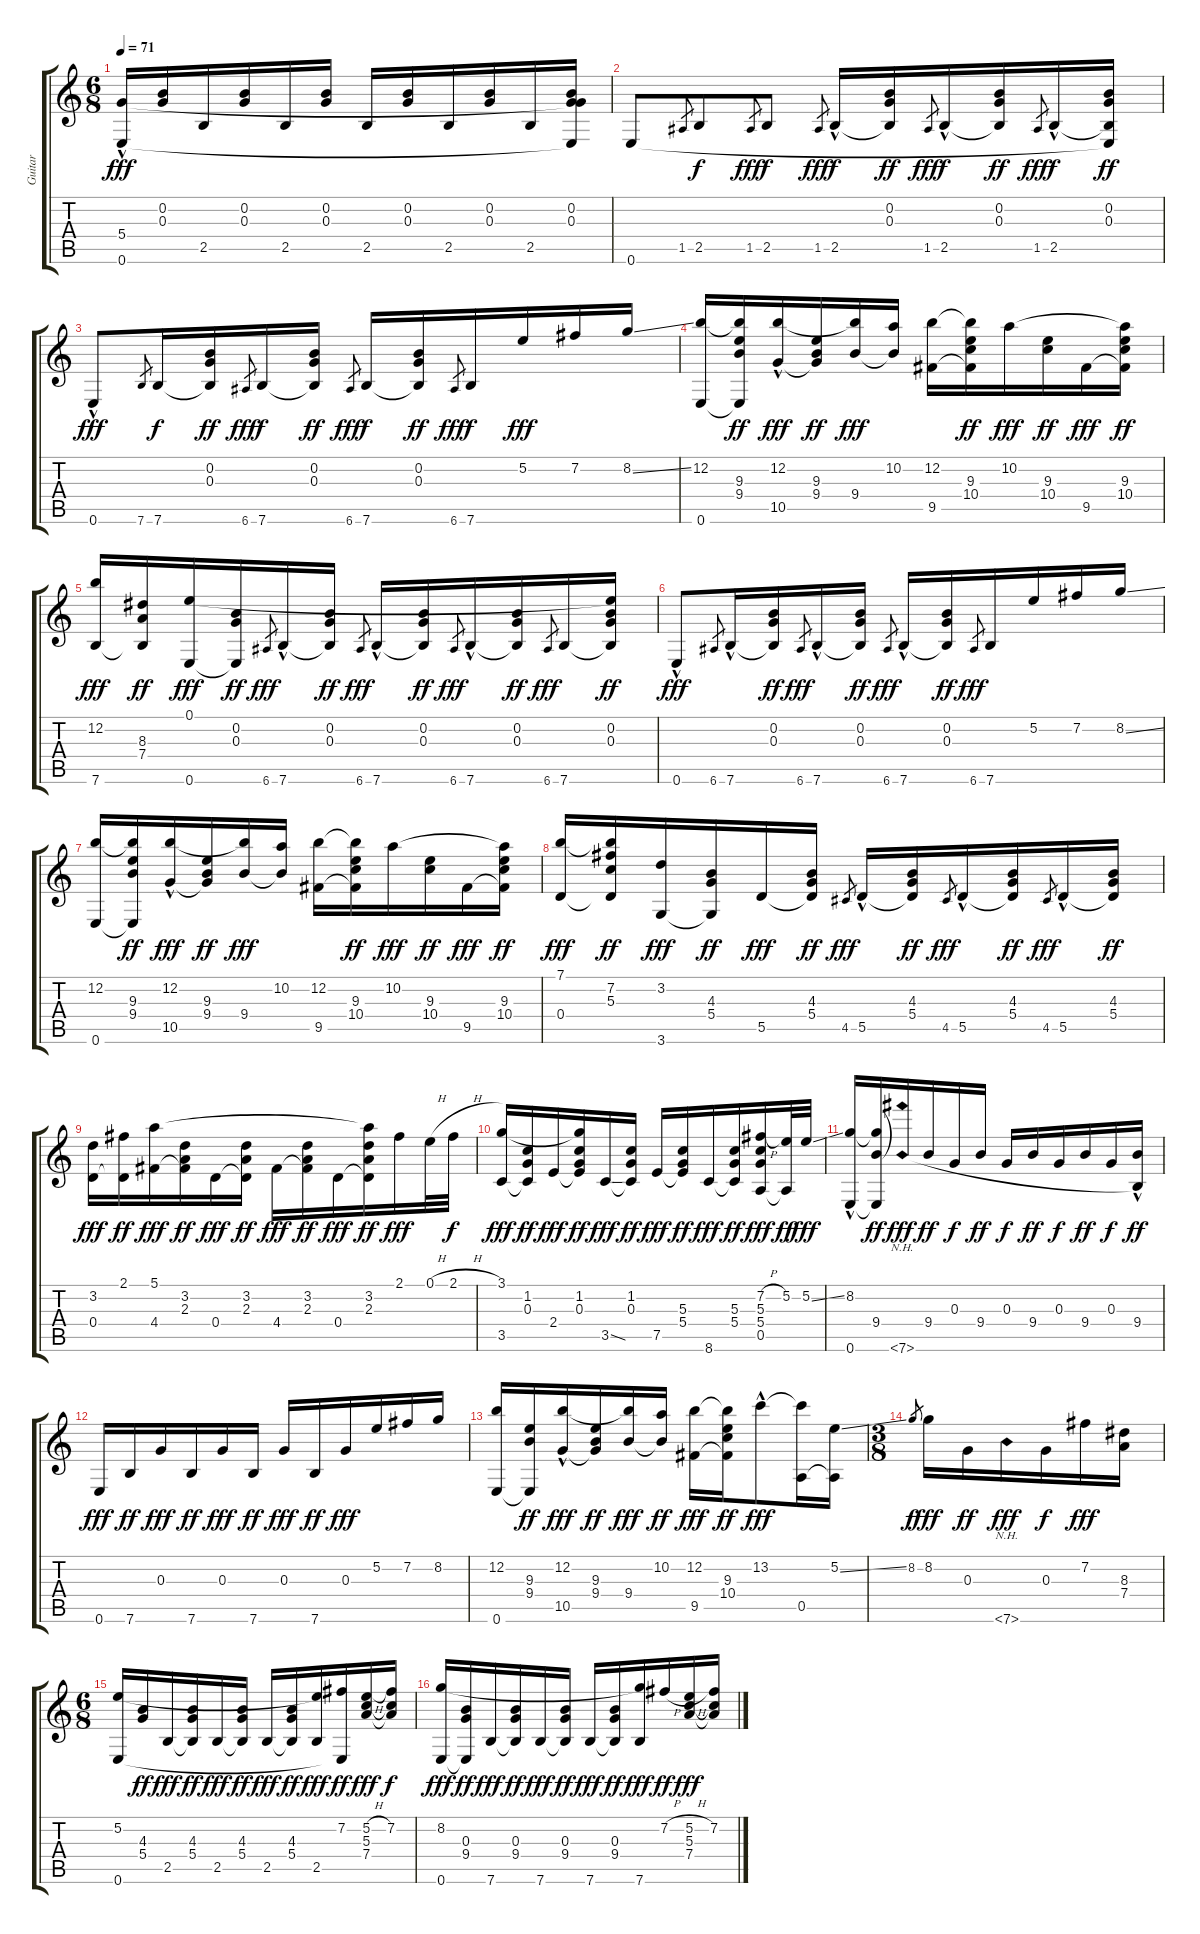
\track ("Guitar" "Guitar") {instrument acousticguitarnylon}
\staff {score tabs}
\tuning (E4 B3 G3 D3 A2 E2) {hide}
\ts (6 8)
\tempo 71
\clef g2
\ks c
(5.4 0.6{hac}).16{dy fff} (0.2 0.3).16 2.5.16 (0.2 0.3).16 2.5.16 (0.2 0.3).16 2.5.16 (0.2 0.3).16 2.5.16 (0.2 0.3).16 2.5.16 (0.2 0.3 5.4{t} 0.6{t}).16 |
0.6.8 1.5.8{gr} 2.5.8{dy f} 1.5.8{gr dy fff} 2.5.8{dy f} 1.5.8{gr dy fff} 2.5{hac}.16{dy f} (0.2 0.3 2.5{t}).16{dy ff} 1.5.8{gr dy fff} 2.5{hac}.16{dy f} (0.2 0.3 2.5{t}).16{dy ff} 1.5.8{gr dy fff} 2.5{hac}.16{dy f} (0.2 0.3 2.5{t} 0.6{t}).16{dy ff} |
0.6{hac}.8{dy fff} 7.6.8{gr} 7.6.16{dy f} (0.2 0.3 7.6{t}).16{dy ff} 6.6.8{gr dy fff} 7.6.16{dy f} (0.2 0.3 7.6{t}).16{dy ff} 6.6.8{gr dy fff} 7.6.16{dy f} (0.2 0.3 7.6{t}).16{dy ff} 6.6.8{gr dy fff} 7.6.16{dy f} 5.2.16{dy fff} 7.2.16 8.2{ss}.16 |
(12.2 0.6).16 (12.2{t} 9.3 9.4 0.6{t}).16{dy ff} (12.2{hac} 10.5).16{dy fff} (9.3 9.4 10.5{t}).16{dy ff} (12.2{t} 9.4).16{dy fff} (10.2 9.4{t}).16 (12.2 9.5).16 (12.2{t} 9.3 10.4 9.5{t}).16{dy ff} 10.2.16{dy fff} (9.3 10.4).16{dy ff} 9.5.16{dy fff} (10.2{t} 9.3 10.4 9.5{t}).16{dy ff} |
(12.2 7.6).16{dy fff} (8.3 7.4 7.6{t}).16{dy ff} (0.1 0.6).16{dy fff} (0.2 0.3 0.6{t}).16{dy ff} 6.6.8{gr dy fff} 7.6{hac}.16 (0.2 0.3 7.6{t}).16{dy ff} 6.6.8{gr dy fff} 7.6{hac}.16 (0.2 0.3 7.6{t}).16{dy ff} 6.6.8{gr dy fff} 7.6{hac}.16 (0.2 0.3 7.6{t}).16{dy ff} 6.6.8{gr dy fff} 7.6.16 (0.1{t} 0.2 0.3 7.6{t}).16{dy ff} |
0.6{hac}.8{dy fff} 6.6.8{gr} 7.6{hac}.16 (0.2 0.3 7.6{t}).16{dy ff} 6.6.8{gr dy fff} 7.6{hac}.16 (0.2 0.3 7.6{t}).16{dy ff} 6.6.8{gr dy fff} 7.6{hac}.16 (0.2 0.3 7.6{t}).16{dy ff} 6.6.8{gr dy fff} 7.6.16 5.2.16 7.2.16 8.2{ss}.16 |
(12.2 0.6).16 (12.2{t} 9.3 9.4 0.6{t}).16{dy ff} (12.2{hac} 10.5).16{dy fff} (9.3 9.4 10.5{t}).16{dy ff} (12.2{t} 9.4).16{dy fff} (10.2 9.4{t}).16 (12.2 9.5).16 (12.2{t} 9.3 10.4 9.5{t}).16{dy ff} 10.2.16{dy fff} (9.3 10.4).16{dy ff} 9.5.16{dy fff} (10.2{t} 9.3 10.4 9.5{t}).16{dy ff} |
(7.1 0.4).16{dy fff} (7.1{t} 7.2 5.3 0.4{t}).16{dy ff} (3.2 3.6).16{dy fff} (4.3 5.4 3.6{t}).16{dy ff} 5.5.16{dy fff} (4.3 5.4 5.5{t}).16{dy ff} 4.5.8{gr dy fff} 5.5{hac}.16 (4.3 5.4 5.5{t}).16{dy ff} 4.5.8{gr dy fff} 5.5{hac}.16 (4.3 5.4 5.5{t}).16{dy ff} 4.5.8{gr dy fff} 5.5{hac}.16 (4.3 5.4 5.5{t}).16{dy ff} |
(3.2 0.4).16{dy fff} (2.1 0.4{t}).16{dy ff} (5.1 4.4).16{dy fff} (3.2 2.3 4.4{t}).16{dy ff} 0.4.16{dy fff} (3.2 2.3 0.4{t}).16{dy ff} 4.4.16{dy fff} (3.2 2.3 4.4{t}).16{dy ff} 0.4.16{dy fff} (5.1{t} 3.2 2.3 0.4{t}).16{dy ff} 2.1.16{dy fff} 0.1{h}.32 2.1{h}.32{dy f} |
(3.1 3.5).16{dy fff} (1.2 0.3 3.5{t}).16{dy ff} 2.4.16{dy fff} (3.1{t} 1.2 0.3 2.4{t}).16{dy ff} 3.5{ss}.16{dy fff} (1.2 0.3 3.5{t}).16{dy ff} 7.5.16{dy fff} (5.3 5.4 7.5{t}).16{dy ff} 8.6.16{dy fff} (5.3 5.4 8.6{t}).16{dy ff} (7.2{h} 5.3 5.4 0.5).16{dy fff} (5.2 0.5{t}).32{dy ff} 5.2{ss}.32{dy fff} |
(8.2{hac} 0.6).16 (8.2{t} 9.4 0.6{t}).16{dy ff} (9.4{nh t} 7.6{nh}).16{dy fff} 9.4.16{dy ff} 0.3.16{dy f} 9.4.16{dy ff} 0.3.16{dy f} 9.4.16{dy ff} 0.3.16{dy f} 9.4.16{dy ff} 0.3.16{dy f} (9.4{hac} 7.6{t}).16{dy ff} |
0.6.16{dy fff} 7.6.16{dy ff} 0.3.16{dy fff} 7.6.16{dy ff} 0.3.16{dy fff} 7.6.16{dy ff} 0.3.16{dy fff} 7.6.16{dy ff} 0.3.16{dy fff} 5.2.16 7.2.16 8.2.16 |
(12.2 0.6).16 (9.3 9.4 0.6{t}).16{dy ff} (12.2{hac} 10.5).16{dy fff} (9.3 9.4 10.5{t}).16{dy ff} (12.2{t} 9.4).16{dy fff} (10.2 9.4{t}).16{dy ff} (12.2 9.5).16{dy fff} (12.2{t} 9.3 10.4 9.5{t}).16{dy ff} 13.2{hac}.8{dy fff} (13.2{t} 0.5).16 (5.2{ss} 0.5{t}).16 |
\ts (3 8)
8.2.8{gr dy f} 8.2.16{dy fff} 0.3.16{dy ff} 7.6{nh}.16{dy fff} 0.3.16{dy f} 7.2.16{dy fff} (8.3 7.4).16 |
\ts (6 8)
(5.2 0.6).16 (4.3 5.4).16{dy ff} 2.5.16{dy fff} (4.3 5.4 2.5{t}).16{dy ff} 2.5.16{dy fff} (4.3 5.4 2.5{t}).16{dy ff} 2.5.16{dy fff} (4.3 5.4 2.5{t}).16{dy ff} (5.2{t} 2.5).16{dy fff} (7.2 0.6{t}).16{dy ff} (5.2{h} 5.3 7.4).16{dy fff} (7.2 5.3{t} 7.4{t}).16{dy f} |
(8.2 0.6).16{dy fff} (0.3 9.4 0.6{t}).16{dy ff} 7.6.16{dy fff} (0.3 9.4 7.6{t}).16{dy ff} 7.6.16{dy fff} (0.3 9.4 7.6{t}).16{dy ff} 7.6.16{dy fff} (0.3 9.4 7.6{t}).16{dy ff} (8.2{t} 7.6).16{dy fff} 7.2{h}.16{dy ff} (5.2{h} 5.3 7.4).16{dy fff} (7.2{h} 5.3{t} 7.4{t}).16
